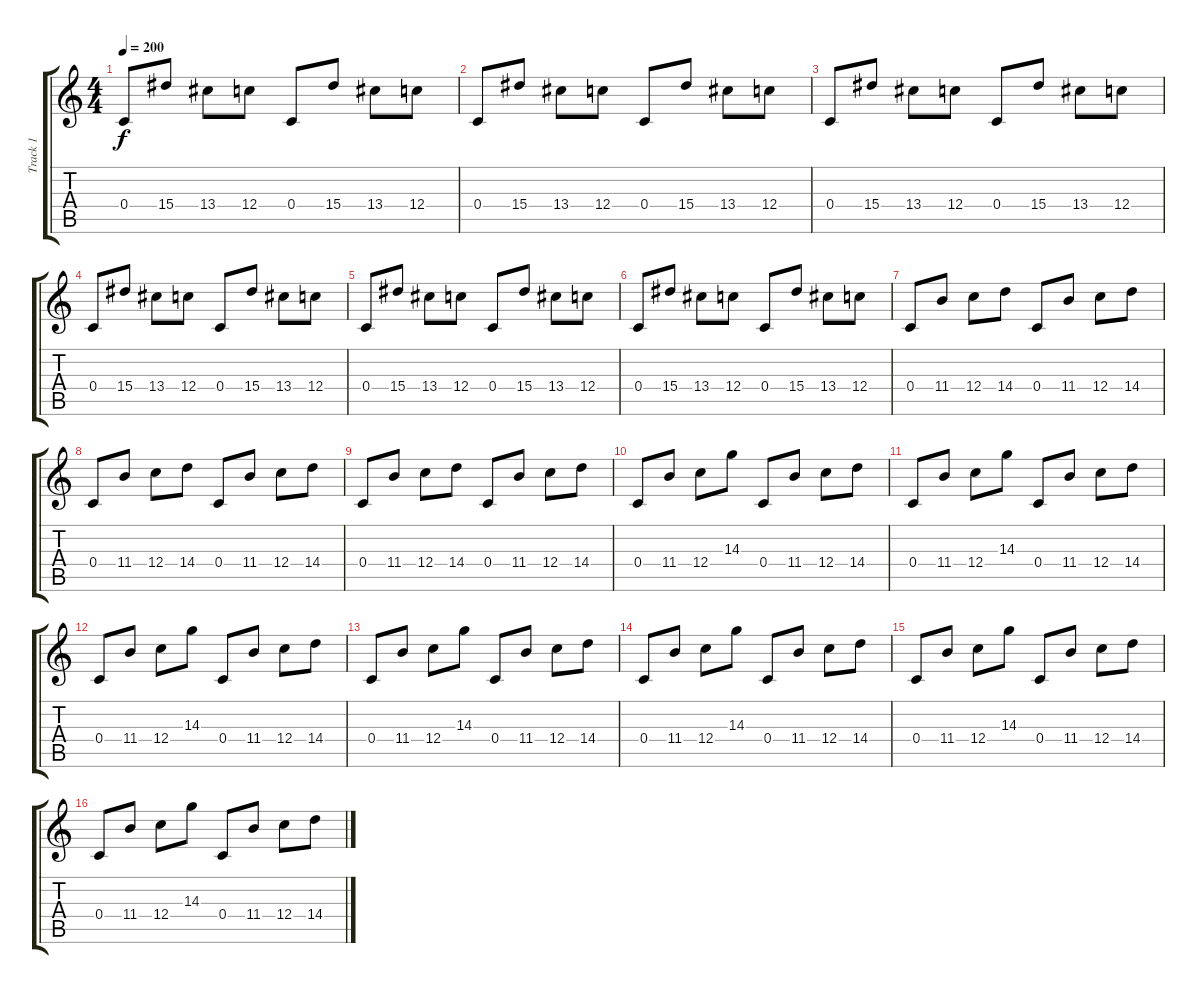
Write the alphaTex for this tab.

\track ("Track 1" "Track 1") {instrument overdrivenguitar}
\staff {score tabs}
\tuning (D4 A3 F3 C3 G2 C2) {hide}
\ts (4 4)
\tempo 200
\clef g2
\ks c
0.4.8{dy f} 15.4.8 13.4.8 12.4.8 0.4.8 15.4.8 13.4.8 12.4.8 |
0.4.8 15.4.8 13.4.8 12.4.8 0.4.8 15.4.8 13.4.8 12.4.8 |
0.4.8 15.4.8 13.4.8 12.4.8 0.4.8 15.4.8 13.4.8 12.4.8 |
0.4.8 15.4.8 13.4.8 12.4.8 0.4.8 15.4.8 13.4.8 12.4.8 |
0.4.8 15.4.8 13.4.8 12.4.8 0.4.8 15.4.8 13.4.8 12.4.8 |
0.4.8 15.4.8 13.4.8 12.4.8 0.4.8 15.4.8 13.4.8 12.4.8 |
0.4.8 11.4.8 12.4.8 14.4.8 0.4.8 11.4.8 12.4.8 14.4.8 |
0.4.8 11.4.8 12.4.8 14.4.8 0.4.8 11.4.8 12.4.8 14.4.8 |
0.4.8 11.4.8 12.4.8 14.4.8 0.4.8 11.4.8 12.4.8 14.4.8 |
0.4.8 11.4.8 12.4.8 14.3.8 0.4.8 11.4.8 12.4.8 14.4.8 |
0.4.8 11.4.8 12.4.8 14.3.8 0.4.8 11.4.8 12.4.8 14.4.8 |
0.4.8 11.4.8 12.4.8 14.3.8 0.4.8 11.4.8 12.4.8 14.4.8 |
0.4.8 11.4.8 12.4.8 14.3.8 0.4.8 11.4.8 12.4.8 14.4.8 |
0.4.8 11.4.8 12.4.8 14.3.8 0.4.8 11.4.8 12.4.8 14.4.8 |
0.4.8 11.4.8 12.4.8 14.3.8 0.4.8 11.4.8 12.4.8 14.4.8 |
0.4.8 11.4.8 12.4.8 14.3.8 0.4.8 11.4.8 12.4.8 14.4.8
